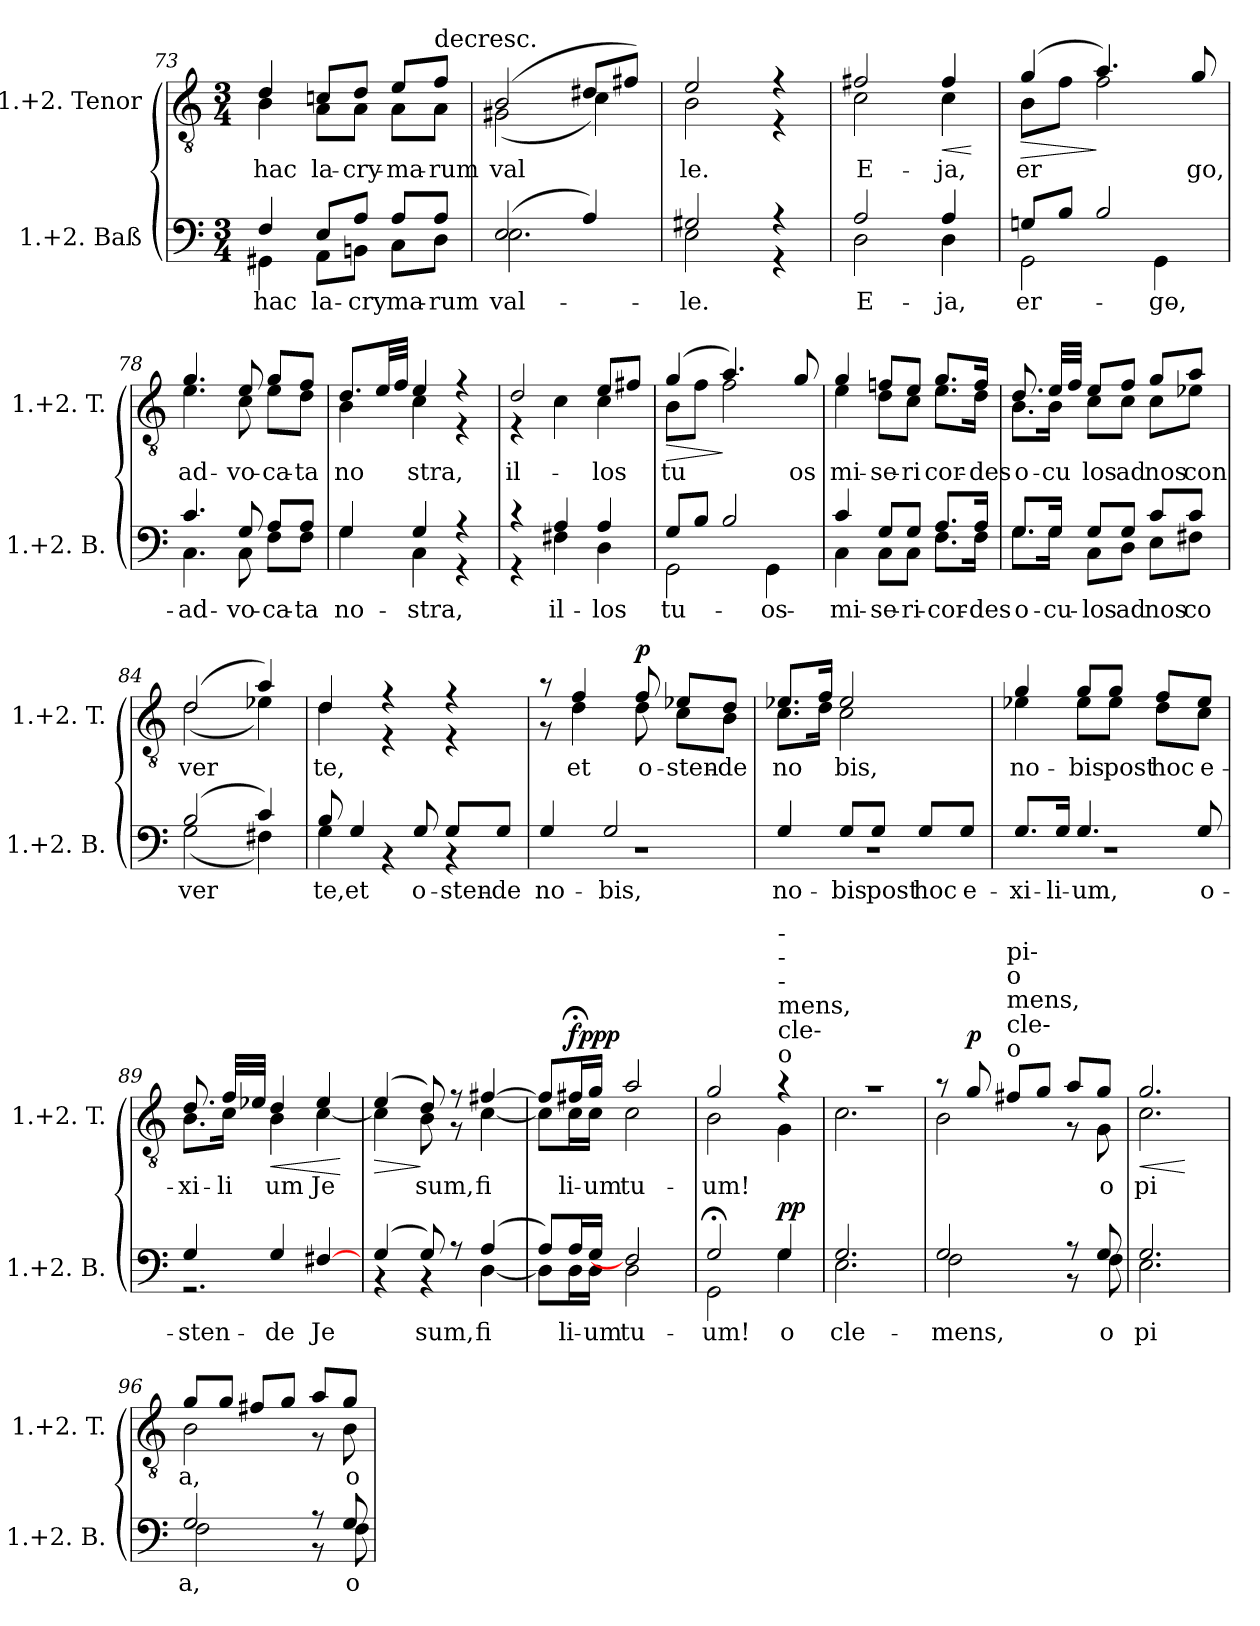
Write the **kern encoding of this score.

**kern	**text	**dynam	**kern	**text	**dynam
*part2	*part2	*part2	*part1	*part1	*part1
*staff2	*staff2	*staff2	*staff1	*staff1	*staff1
*I"1.+2. Baß	*	*	*I"1.+2. Tenor	*	*
*I'1.+2. B.	*	*	*I'1.+2. T.	*	*
*clefF4	*	*	*clefGv2	*	*
*k[]	*	*	*k[]	*	*
*M3/4	*	*	*M3/4	*	*
=73	=73	=73	=73	=73	=73
*^	*	*	*	*	*
!	!	!LO:LY:b	!	!	!LO:LY:b	!
*	*	*	*	*^	*	*
4F/	4GG#X\	hac	.	4d/	4B\	hac	.
!	!	!LO:LY:b	!	!	!	!LO:LY:b	!
8E/L	8AA\L	la-	.	8cn/L	8A\L	la-	.
!	!	!LO:LY:b	!	!	!	!LO:LY:b	!
8A/J	8BBn\J	-cry	.	8d/J	8A\J	-cry-	.
!	!	!LO:LY:b	!	!	!	!LO:LY:b	!
8A/L	8C\L	ma-	.	8e/L	8A\L	-ma-	.
!	!	!	!	!LO:TX:a:t=decresc.	!	!	!
!	!	!LO:LY:b	!	!	!	!LO:LY:b	!LO:DY:b
!	!	!	!	!	!	!	!LO:DY:n=1:b
!	!	!	!	!	!	!	!LO:DY:n=2:b
!	!	!	!	!	!	!	!LO:DY:n=3:b
!	!	!	!	!	!	!	!LO:DY:n=4:b
8A/J	8D\J	-rum	.	8f/J	8A\J	-rum	p pp p ff f
=74	=74	=74	=74	=74	=74	=74	=74
!	!	!LO:LY:b	!	!	!	!LO:LY:b	!
(>2E/	2.E\	val-	.	(>2B/	(<2G#X\	val­	.
4A/)	.	.	.	8d#X/L	4c\)	.	.
.	.	.	.	8f#X/J)	.	.	.
=75	=75	=75	=75	=75	=75	=75	=75
!	!	!LO:LY:b	!	!	!	!LO:LY:b	!
2G#X/	2E\	-le.	.	2e/	2B\	le.	.
4r	4r	.	.	4r	4r	.	.
=76	=76	=76	=76	=76	=76	=76	=76
!	!	!LO:LY:b	!	!	!	!LO:LY:b	!
2A/	2D\	E-	.	2f#X/	2c\	E-	.
!	!	!LO:LY:b	!	!	!	!LO:LY:b	!LO:HP:b
4A/	4D\	-ja,	.	4f#/	4c\	-ja,	<
*v	*v	*	*	*	*	*	*
*	*	*	*v	*v	*	*
.	.	.	.	.	[
=77	=77	=77	=77	=77	=77
*^	*	*	*	*	*
!	!	!LO:LY:b	!	!	!LO:LY:b	!LO:HP:b
*	*	*	*	*^	*	*
8Gn/L	2GG\	er-	.	(>4g/	8B\L	er­	>
8B/J	.	.	.	.	8f\J	.	.
2B/	.	.	.	4.a/)	2f\	.	]
!	!	!LO:LY:b	!	!	!	!	!
.	4GG\	-go,	.	.	.	.	.
!	!	!	!	!	!	!LO:LY:b	!
.	.	.	.	8g/	.	go,	.
=78	=78	=78	=78	=78	=78	=78	=78
!	!	!LO:LY:b	!	!	!	!LO:LY:b	!
4.c/	4.C\	ad-	.	4.g/	4.e\	ad-	.
!	!	!LO:LY:b	!	!	!	!LO:LY:b	!
8G/	8C\	-vo-	.	8e/	8c\	-vo-	.
!	!	!LO:LY:b	!	!	!	!LO:LY:b	!
8A/L	8F\L	-ca-	.	8g/L	8e\L	-ca-	.
!	!	!LO:LY:b	!	!	!	!LO:LY:b	!
8A/J	8F\J	-ta	.	8f/J	8d\J	-ta	.
!!LO:LB:g=z	!!
=79	=79	=79	=79	=79	=79	=79	=79
!	!	!LO:LY:b	!	!	!	!LO:LY:b	!
4G/	4G\	no-	.	8.d/L	4B\	no­	.
.	.	.	.	32e/LL	.	.	.
.	.	.	.	32f/JJJ	.	.	.
!	!	!LO:LY:b	!	!	!	!LO:LY:b	!
4G/	4C\	-stra,	.	4e/	4c\	stra,	.
4r	4r	.	.	4r	4r	.	.
=80	=80	=80	=80	=80	=80	=80	=80
!	!	!	!	!	!	!LO:LY:b	!
4r	4r	.	.	2d/	4r	il-	.
!	!	!LO:LY:b	!	!	!	!	!
4A/	4F#X\	il-	.	.	4c\	.	.
!	!	!LO:LY:b	!	!	!	!LO:LY:b	!
4A/	4D\	-los	.	8e/L	4c\	-los	.
.	.	.	.	8f#X/J	.	.	.
=81	=81	=81	=81	=81	=81	=81	=81
!	!	!LO:LY:b	!	!	!	!LO:LY:b	!LO:HP:b
8G/L	2GG\	tu-	.	(>4g/	8B\L	tu­	>
8B/J	.	.	.	.	8f\J	.	.
!	!	!	!	!	!	!	!LO:DY:n=1:b
!	!	!	!	!	!	!	!LO:DY:n=2:b
!	!	!	!	!	!	!	!LO:DY:n=3:b
!	!	!	!	!	!	!	!LO:DY:n=4:b
2B/	.	.	.	4.a/)	2f\	.	] p ff f p
!	!	!LO:LY:b	!	!	!	!	!
.	4GG\	-os	.	.	.	.	.
!	!	!	!	!	!	!LO:LY:b	!
.	.	.	.	8g/	.	os	.
=82	=82	=82	=82	=82	=82	=82	=82
!	!	!LO:LY:b	!	!	!	!LO:LY:b	!
4c/	4C\	mi-	.	4g/	4e\	mi-	.
!	!	!LO:LY:b	!	!	!	!LO:LY:b	!
8G/L	8C\L	-se-	.	8fn/L	8d\L	-se-	.
!	!	!LO:LY:b	!	!	!	!LO:LY:b	!
8G/J	8C\J	-ri-	.	8e/J	8c\J	-ri	.
!	!	!LO:LY:b	!	!	!	!LO:LY:b	!
8.A/L	8.F\L	-cor-	.	8.g/L	8.e\L	cor-	.
!	!	!LO:LY:b	!	!	!	!LO:LY:b	!
16A/Jk	16F\Jk	-des	.	16f/Jk	16d\Jk	-des	.
=83	=83	=83	=83	=83	=83	=83	=83
!	!	!LO:LY:b	!	!	!	!LO:LY:b	!
8.G/L	8.G\L	o-	.	8.d/	8.B\L	o-	.
!	!	!LO:LY:b	!	!	!	!LO:LY:b	!
16G/Jk	16G\Jk	-cu-	.	32e/LLL	16B\Jk	-cu­	.
.	.	.	.	32f/JJJ	.	.	.
!	!	!LO:LY:b	!	!	!	!LO:LY:b	!
8G/L	8C\L	-los	.	8e/L	8c\L	los	.
!	!	!LO:LY:b	!	!	!	!LO:LY:b	!
8G/J	8D\J	ad	.	8f/J	8c\J	ad	.
!	!	!LO:LY:b	!	!	!	!LO:LY:b	!
8c/L	8E\L	nos	.	8g/L	8c\L	nos	.
!	!	!LO:LY:b	!	!	!	!LO:LY:b	!
8c/J	8F#X\J	co­	.	8a/J	8e-X\J	con­	.
!!LO:PB:g=z	!!
=84	=84	=84	=84	=84	=84	=84	=84
!	!	!LO:LY:b	!	!	!	!LO:LY:b	!
(>2B/	(<2G\	­ver­	.	(>2d/	(<2d\	­ver­	.
4c/)	4F#X\)	.	.	4a/)	4e-X\)	.	.
=85	=85	=85	=85	=85	=85	=85	=85
!	!	!LO:LY:b	!	!	!	!LO:LY:b	!
8B/	4G\	te,	.	4d/	4d\	te,	.
!	!	!LO:LY:b	!	!	!	!	!
4G/	.	et	.	.	.	.	.
.	4r	.	.	4r	4r	.	.
!	!	!LO:LY:b	!	!	!	!	!
8G/	.	o-	.	.	.	.	.
!	!	!LO:LY:b	!	!	!	!	!
8G/L	4r	-sten-	.	4r	4r	.	.
!	!	!LO:LY:b	!	!	!	!	!
8G/J	.	-de	.	.	.	.	.
=86	=86	=86	=86	=86	=86	=86	=86
!	!	!LO:LY:b	!	!	!	!	!
4G/	2.r	no-	.	8r	8r	.	.
!	!	!	!	!	!	!LO:LY:b	!
.	.	.	.	4f/	4d\	et	.
!	!	!LO:LY:b	!	!	!	!	!
2G/	.	-bis,	.	.	.	.	.
!	!	!	!	!	!	!LO:LY:b	!LO:DY:b
.	.	.	.	8f/	8d\	o-	p
!	!	!	!	!	!	!LO:LY:b	!
.	.	.	.	8e-X/L	8c\L	-sten-	.
!	!	!	!	!	!	!LO:LY:b	!
.	.	.	.	8d/J	8B\J	-de	.
=87	=87	=87	=87	=87	=87	=87	=87
!	!	!LO:LY:b	!	!	!	!LO:LY:b	!
4G/	2.r	no-	.	8.e-X/L	8.c\L	no­	.
.	.	.	.	16f/Jk	16d\Jk	.	.
!	!	!LO:LY:b	!	!	!	!LO:LY:b	!
8G/L	.	-bis	.	2e-/	2c\	bis,	.
!	!	!LO:LY:b	!	!	!	!	!
8G/J	.	post	.	.	.	.	.
!	!	!LO:LY:b	!	!	!	!	!
8G/L	.	hoc	.	.	.	.	.
!	!	!LO:LY:b	!	!	!	!	!
8G/J	.	e-	.	.	.	.	.
=88	=88	=88	=88	=88	=88	=88	=88
!	!	!LO:LY:b	!	!	!	!LO:LY:b	!
8.G/L	2.r	-xi-	.	4g/	4e-X\	no-	.
!	!	!LO:LY:b	!	!	!	!	!
16G/Jk	.	-li-	.	.	.	.	.
!	!	!LO:LY:b	!	!	!	!LO:LY:b	!
4.G/	.	-um,	.	8g/L	8e-\L	-bis	.
!	!	!	!	!	!	!LO:LY:b	!
.	.	.	.	8g/J	8e-\J	post	.
!	!	!	!	!	!	!LO:LY:b	!
.	.	.	.	8f/L	8d\L	hoc	.
!	!	!LO:LY:b	!	!	!	!LO:LY:b	!
8G/	.	o-	.	8e-/J	8c\J	e-	.
!!LO:LB:g=z	!!
=89	=89	=89	=89	=89	=89	=89	=89
!	!	!LO:LY:b	!	!	!	!LO:LY:b	!
4G/	2.r	-sten-	.	8.d/	8.B\L	-xi-	.
!	!	!	!	!	!	!LO:LY:b	!
.	.	.	.	32f/LLL	16c\Jk	-li­	.
.	.	.	.	32e-X/JJJ	.	.	.
!	!	!LO:LY:b	!	!	!	!LO:LY:b	!LO:HP:b
4G/	.	-de	.	4d/	4B\	um	<
!	!	!LO:LY:b	!	!	!	!LO:LY:b	!
[4F#X/	.	Je­	.	4e-/	[4c\	Je­	.
*v	*v	*	*	*	*	*	*
*	*	*	*v	*v	*	*
.	.	.	.	.	[
!!LO:PB:g=z
=90	=90	=90	=90	=90	=90
!	!LO:LY:b	!	!	!LO:LY:b	!LO:HP:b
*^	*	*	*^	*	*
(>4G/	4r	­	.	(>4e/	4c\]	­	>
!	!	!LO:LY:b	!	!	!	!LO:LY:b	!
8G/)	4r	sum,	.	8d/)	8B\	sum,	]
8r	.	.	.	8r	8r	.	.
!	!	!LO:LY:b	!	!	!	!LO:LY:b	!
(>4A/	[4D\	fi­	.	[4f#X/	[4c\	fi­	.
=91	=91	=91	=91	=91	=91	=91	=91
8A/L)	8D\L]	.	.	8f#/L]	8c\L]	.	.
!	!	!LO:LY:b	!	!	!	!LO:LY:b	!LO:DY:b
!	!	!	!	!	!	!	!LO:DY:n=1:b
!	!	!	!	!	!	!	!LO:DY:n=2:b
16A/L	16D\L	li-	.	16f#X;</L	16c\L	li-	f p pp
!	!	!LO:LY:b	!	!	!	!LO:LY:b	!
16G/JJ	16D\JJ	-um	.	16g/JJ	16c\JJ	-um	.
!	!	!LO:LY:b	!	!	!	!LO:LY:b	!
2F#/]	2D\	tu-	.	2a/	2c\	tu-	.
=92	=92	=92	=92	=92	=92	=92	=92
!	!	!LO:LY:b	!	!	!	!LO:LY:b	!
2G;/	2GG\	-um!	.	2g/	2B\	-um!	.
!	!	!	!	!LO:TX:a:t=o	!	!	!
!	!	!	!	!LO:TX:a:t=cle-	!	!	!
!	!	!	!	!LO:TX:a:t=mens,	!	!	!
!	!	!	!	!LO:TX:a:t=-	!	!	!
!	!	!	!	!LO:TX:a:t=-	!	!	!
!	!	!	!	!LO:TX:a:t=-	!	!	!
!	!	!LO:LY:b	!LO:DY:b	!	!	!	!
4G/	4G\	o	pp	4r	4G\	.	.
=93	=93	=93	=93	=93	=93	=93	=93
!	!	!LO:LY:b	!	!	!	!	!
2.G/	2.E\	cle-	.	2.r	2.c\	.	.
=94	=94	=94	=94	=94	=94	=94	=94
!	!	!LO:LY:b	!	!	!	!	!
2G/	2F\	-mens,	.	8r	2B\	.	.
!	!	!	!	!	!	!LO:LY:b	!LO:DY:b
.	.	.	.	8g/	.	­	p
!	!	!	!	!LO:TX:a:t=o	!	!	!
!	!	!	!	!LO:TX:a:t=cle-	!	!	!
!	!	!	!	!LO:TX:a:t=mens,	!	!	!
!	!	!	!	!LO:TX:a:t=o	!	!	!
!	!	!	!	!LO:TX:a:t=pi-	!	!	!
!	!	!	!	!	!	!LO:LY:b	!
.	.	.	.	8f#X/L	.	­	.
!	!	!	!	!	!	!LO:LY:b	!
.	.	.	.	8g/J	.	­	.
!	!	!	!	!	!	!LO:LY:b	!
8r	8r	.	.	8a/L	8r	­	.
!	!	!LO:LY:b	!	!	!	!LO:LY:b	!
8G/	8F\	o	.	8g/J	8G\	o	.
=95	=95	=95	=95	=95	=95	=95	=95
!	!	!LO:LY:b	!	!	!	!LO:LY:b	!LO:HP:b
2.G/	2.E\	pi­	.	2.g/	2.c\	pi­	<
*v	*v	*	*	*	*	*	*
*	*	*	*v	*v	*	*
.	.	.	.	.	[
!!LO:LB:g=z
=96	=96	=96	=96	=96	=96
!	!LO:LY:b	!	!	!LO:LY:b	!
*^	*	*	*^	*	*
2G/	2F\	a,	.	8g/L	2B\	­a,	.
!	!	!	!	!	!	!LO:LY:b	!
.	.	.	.	8g/J	.	­	.
!	!	!	!	!	!	!LO:LY:b	!
.	.	.	.	8f#X/L	.	­	.
!	!	!	!	!	!	!LO:LY:b	!
.	.	.	.	8g/J	.	­	.
!	!	!	!	!	!	!LO:LY:b	!
8r	8r	.	.	8a/L	8r	­	.
!	!	!LO:LY:b	!	!	!	!LO:LY:b	!
8G/	8F\	o	.	8g/J	8B\	o	.
*v	*v	*	*	*	*	*	*
*	*	*	*v	*v	*	*
=	=	=	=	=	=
*-	*-	*-	*-	*-	*-
